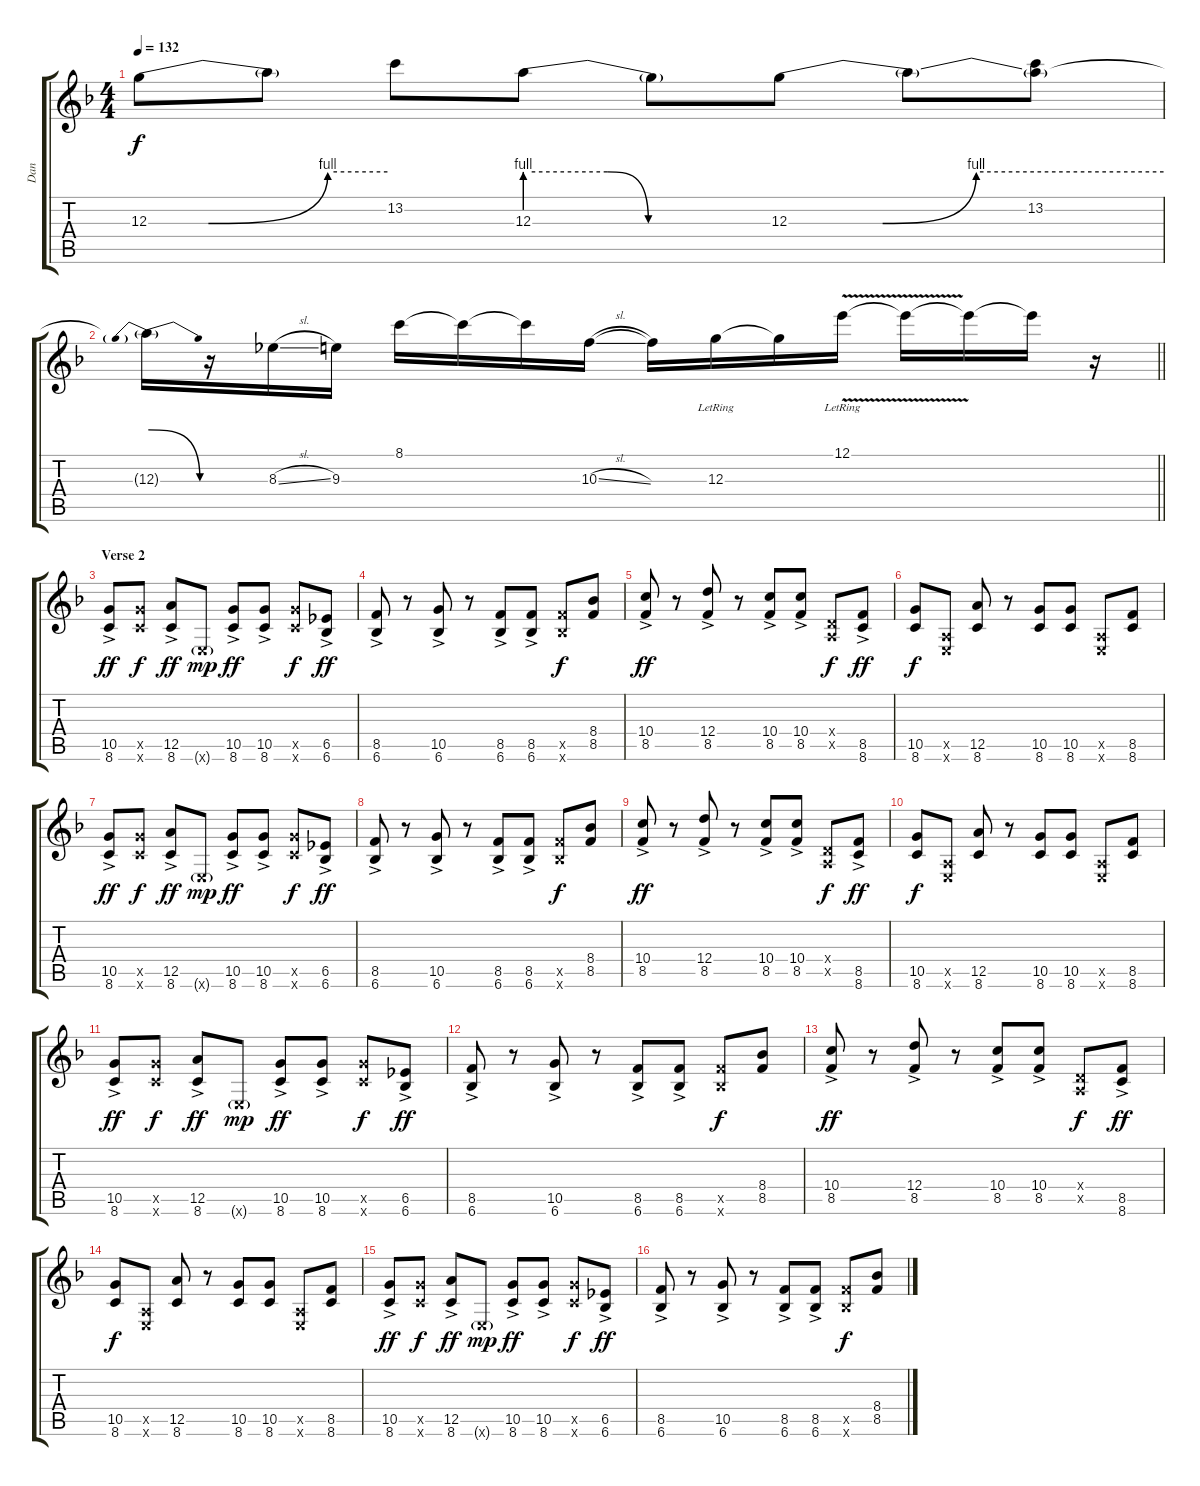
\track ("Dan" "Dan") {instrument distortionguitar}
\staff {score tabs}
\tuning (E4 B3 G3 D3 A2 E2) {hide}
\ts (4 4)
\tempo 132
\clef g2
\ks f
12.3{be (custom 0 0 15 0 45 4 60 4)}.8{dy f} 12.3{t}.8 13.2.8 12.3{be (custom 0 4 20 4 30 0 60 0)}.8 12.3{t}.8 12.3{be (custom 0 0 15 0 30 4 45 4 60 4)}.8 12.3{t}.8 (13.2 12.3{t}).8 |
\barLineRight lightlight
12.3{be (prebendrelease 0 4 60 0) t}.16 r.16 8.3{sl}.16 9.3.16 8.1.16 8.1{t}.16 8.1{t}.16 10.3{sl}.16 10.3{t}.16 12.3{lr}.16 12.3{t}.16 12.1{v lr}.16 12.1{t}.16 12.1{t}.16 12.1{t}.16 r.16 |
\section ("" "Verse 2")
(10.5{ac} 8.6{ac}).8{dy ff} (10.5{x} 8.6{x}).8{dy f} (12.5{ac} 8.6{ac}).8{dy ff} 0.6{g x}.8{dy mp} (10.5{ac} 8.6{ac}).8{dy ff} (10.5{ac} 8.6{ac}).8 (10.5{x} 8.6{x}).8{dy f} (6.5{ac} 6.6{ac}).8{dy ff} |
(8.5{ac} 6.6{ac}).8 r.8 (10.5{ac} 6.6{ac}).8 r.8 (8.5{ac} 6.6{ac}).8 (8.5{ac} 6.6{ac}).8 (8.5{x} 6.6{x}).8{dy f} (8.4 8.5).8 |
(10.4{ac} 8.5{ac}).8{dy ff} r.8 (12.4{ac} 8.5{ac}).8 r.8 (10.4{ac} 8.5{ac}).8 (10.4{ac} 8.5{ac}).8 (0.4{x} 0.5{x}).8{dy f} (8.5{ac} 8.6{ac}).8{dy ff} |
(10.5 8.6).8{dy f} (0.5{x} 0.6{x}).8 (12.5 8.6).8 r.8 (10.5 8.6).8 (10.5 8.6).8 (0.5{x} 0.6{x}).8 (8.5 8.6).8 |
(10.5{ac} 8.6{ac}).8{dy ff} (10.5{x} 8.6{x}).8{dy f} (12.5{ac} 8.6{ac}).8{dy ff} 0.6{g x}.8{dy mp} (10.5{ac} 8.6{ac}).8{dy ff} (10.5{ac} 8.6{ac}).8 (10.5{x} 8.6{x}).8{dy f} (6.5{ac} 6.6{ac}).8{dy ff} |
(8.5{ac} 6.6{ac}).8 r.8 (10.5{ac} 6.6{ac}).8 r.8 (8.5{ac} 6.6{ac}).8 (8.5{ac} 6.6{ac}).8 (8.5{x} 6.6{x}).8{dy f} (8.4 8.5).8 |
(10.4{ac} 8.5{ac}).8{dy ff} r.8 (12.4{ac} 8.5{ac}).8 r.8 (10.4{ac} 8.5{ac}).8 (10.4{ac} 8.5{ac}).8 (0.4{x} 0.5{x}).8{dy f} (8.5{ac} 8.6{ac}).8{dy ff} |
(10.5 8.6).8{dy f} (0.5{x} 0.6{x}).8 (12.5 8.6).8 r.8 (10.5 8.6).8 (10.5 8.6).8 (0.5{x} 0.6{x}).8 (8.5 8.6).8 |
(10.5{ac} 8.6{ac}).8{dy ff} (10.5{x} 8.6{x}).8{dy f} (12.5{ac} 8.6{ac}).8{dy ff} 0.6{g x}.8{dy mp} (10.5{ac} 8.6{ac}).8{dy ff} (10.5{ac} 8.6{ac}).8 (10.5{x} 8.6{x}).8{dy f} (6.5{ac} 6.6{ac}).8{dy ff} |
(8.5{ac} 6.6{ac}).8 r.8 (10.5{ac} 6.6{ac}).8 r.8 (8.5{ac} 6.6{ac}).8 (8.5{ac} 6.6{ac}).8 (8.5{x} 6.6{x}).8{dy f} (8.4 8.5).8 |
(10.4{ac} 8.5{ac}).8{dy ff} r.8 (12.4{ac} 8.5{ac}).8 r.8 (10.4{ac} 8.5{ac}).8 (10.4{ac} 8.5{ac}).8 (0.4{x} 0.5{x}).8{dy f} (8.5{ac} 8.6{ac}).8{dy ff} |
(10.5 8.6).8{dy f} (0.5{x} 0.6{x}).8 (12.5 8.6).8 r.8 (10.5 8.6).8 (10.5 8.6).8 (0.5{x} 0.6{x}).8 (8.5 8.6).8 |
(10.5{ac} 8.6{ac}).8{dy ff} (10.5{x} 8.6{x}).8{dy f} (12.5{ac} 8.6{ac}).8{dy ff} 0.6{g x}.8{dy mp} (10.5{ac} 8.6{ac}).8{dy ff} (10.5{ac} 8.6{ac}).8 (10.5{x} 8.6{x}).8{dy f} (6.5{ac} 6.6{ac}).8{dy ff} |
(8.5{ac} 6.6{ac}).8 r.8 (10.5{ac} 6.6{ac}).8 r.8 (8.5{ac} 6.6{ac}).8 (8.5{ac} 6.6{ac}).8 (8.5{x} 6.6{x}).8{dy f} (8.4 8.5).8
